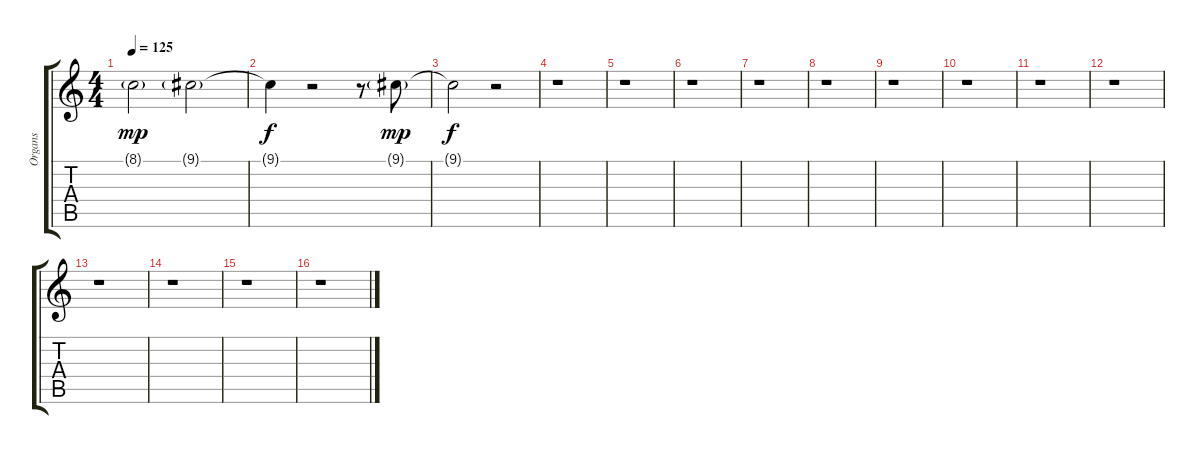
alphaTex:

\track ("Organs" "Organs") {instrument churchorgan}
\staff {score tabs}
\tuning (E4 B3 G3 D3 A2 E2) {hide}
\ts (4 4)
\tempo 125
\clef g2
\ks c
8.1{g}.2{dy mp} 9.1{g}.2 |
9.1{t}.4{dy f} r.2 r.8 9.1{g}.8{dy mp} |
9.1{t}.2{dy f} r.2 |
r.1 |
r.1 |
r.1 |
r.1 |
r.1 |
r.1 |
r.1 |
r.1 |
r.1 |
r.1 |
r.1 |
r.1 |
r.1
